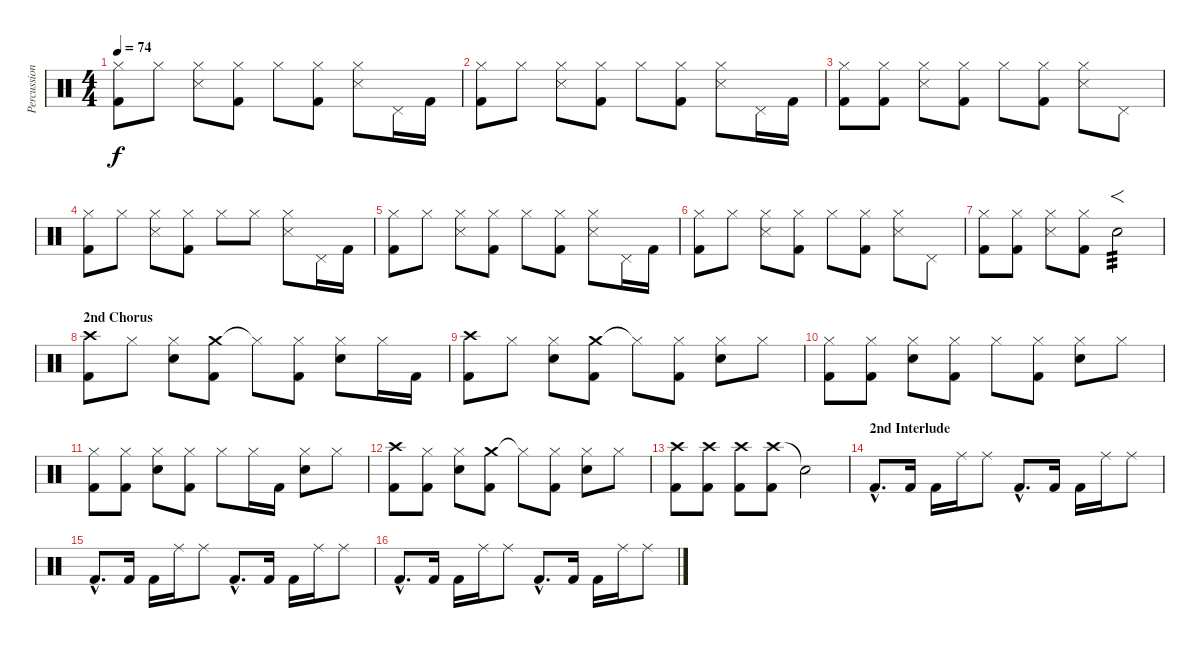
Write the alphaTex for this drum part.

\track ("Percussion" "Percussion") {instrument percussion}
\staff {score}
\articulation defaults
\ts (4 4)
\tempo 74
\clef neutral
\ks c
("Hi-Hat (closed)" "Kick (hit) 2").8{dy f} "Hi-Hat (closed)".8 ("Hi-Hat (closed)" "Snare (side stick) 3").8 ("Hi-Hat (closed)" "Kick (hit) 2").8 "Hi-Hat (closed)".8 ("Hi-Hat (closed)" "Kick (hit) 2").8 ("Hi-Hat (closed)" "Snare (side stick) 3").8 "Pedal Hi-Hat (hit)".16 "Kick (hit) 2".16 |
("Hi-Hat (closed)" "Kick (hit) 2").8 "Hi-Hat (closed)".8 ("Hi-Hat (closed)" "Snare (side stick) 3").8 ("Hi-Hat (closed)" "Kick (hit) 2").8 "Hi-Hat (closed)".8 ("Hi-Hat (closed)" "Kick (hit) 2").8 ("Hi-Hat (closed)" "Snare (side stick) 3").8 "Pedal Hi-Hat (hit)".16 "Kick (hit) 2".16 |
("Hi-Hat (closed)" "Kick (hit) 2").8 ("Hi-Hat (closed)" "Kick (hit) 2").8 ("Hi-Hat (closed)" "Snare (side stick) 3").8 ("Hi-Hat (closed)" "Kick (hit) 2").8 "Hi-Hat (closed)".8 ("Hi-Hat (closed)" "Kick (hit) 2").8 ("Hi-Hat (closed)" "Snare (side stick) 3").8 "Pedal Hi-Hat (hit)".8 |
("Hi-Hat (closed)" "Kick (hit) 2").8 "Hi-Hat (closed)".8 ("Hi-Hat (closed)" "Snare (side stick) 3").8 ("Hi-Hat (closed)" "Kick (hit) 2").8 "Hi-Hat (closed)".8 "Hi-Hat (closed)".8 ("Hi-Hat (closed)" "Snare (side stick) 3").8 "Pedal Hi-Hat (hit)".16 "Kick (hit) 2".16 |
("Hi-Hat (closed)" "Kick (hit) 2").8 "Hi-Hat (closed)".8 ("Hi-Hat (closed)" "Snare (side stick) 3").8 ("Hi-Hat (closed)" "Kick (hit) 2").8 "Hi-Hat (closed)".8 ("Hi-Hat (closed)" "Kick (hit) 2").8 ("Hi-Hat (closed)" "Snare (side stick) 3").8 "Pedal Hi-Hat (hit)".16 "Kick (hit) 2".16 |
("Hi-Hat (closed)" "Kick (hit) 2").8 "Hi-Hat (closed)".8 ("Hi-Hat (closed)" "Snare (side stick) 3").8 ("Hi-Hat (closed)" "Kick (hit) 2").8 "Hi-Hat (closed)".8 ("Hi-Hat (closed)" "Kick (hit) 2").8 ("Hi-Hat (closed)" "Snare (side stick) 3").8 "Pedal Hi-Hat (hit)".8 |
("Hi-Hat (closed)" "Kick (hit) 2").8 ("Hi-Hat (closed)" "Kick (hit) 2").8 ("Hi-Hat (closed)" "Snare (side stick) 3").8 ("Hi-Hat (closed)" "Kick (hit) 2").8 "Snare (hit) 2".2{f tp 3} |
\section ("" "2nd Chorus")
("Crash high (hit)" "Kick (hit) 2").8 "Hi-Hat (closed)".8 ("Hi-Hat (closed)" "Snare (hit) 2").8 ("Crash medium (hit)" "Kick (hit) 2").8 "Hi-Hat (closed)"{t}.8 ("Hi-Hat (closed)" "Kick (hit) 2").8 ("Hi-Hat (closed)" "Snare (hit) 2").8 "Hi-Hat (closed)".16 "Kick (hit) 2".16 |
("Crash high (hit)" "Kick (hit) 2").8 "Hi-Hat (closed)".8 ("Hi-Hat (closed)" "Snare (hit) 2").8 ("Crash medium (hit)" "Kick (hit) 2").8 "Hi-Hat (closed)"{t}.8 ("Hi-Hat (closed)" "Kick (hit) 2").8 ("Hi-Hat (closed)" "Snare (hit) 2").8 "Hi-Hat (closed)".8 |
("Hi-Hat (closed)" "Kick (hit) 2").8 ("Hi-Hat (closed)" "Kick (hit) 2").8 ("Hi-Hat (closed)" "Snare (hit) 2").8 ("Hi-Hat (closed)" "Kick (hit) 2").8 "Hi-Hat (closed)".8 ("Hi-Hat (closed)" "Kick (hit) 2").8 ("Hi-Hat (closed)" "Snare (hit) 2").8 "Hi-Hat (closed)".8 |
("Hi-Hat (closed)" "Kick (hit) 2").8 ("Hi-Hat (closed)" "Kick (hit) 2").8 ("Hi-Hat (closed)" "Snare (hit) 2").8 ("Hi-Hat (closed)" "Kick (hit) 2").8 "Hi-Hat (closed)".8 "Hi-Hat (closed)".16 "Kick (hit) 2".16 ("Hi-Hat (closed)" "Snare (hit) 2").8 "Hi-Hat (closed)".8 |
("Crash high (hit)" "Kick (hit) 2").8 ("Hi-Hat (closed)" "Kick (hit) 2").8 ("Hi-Hat (closed)" "Snare (hit) 2").8 ("Crash medium (hit)" "Kick (hit) 2").8 "Hi-Hat (closed)"{t}.8 ("Hi-Hat (closed)" "Kick (hit) 2").8 ("Hi-Hat (closed)" "Snare (hit) 2").8 "Hi-Hat (closed)".8 |
("Crash high (hit)" "Kick (hit) 2").8 ("Crash high (hit)" "Kick (hit) 2").8 ("Crash high (hit)" "Kick (hit) 2").8 ("Crash high (hit)" "Kick (hit) 2").8 "Snare (hit)"{t}.2 |
\section ("" "2nd Interlude")
"Kick (hit) 2"{hac}.8{d} "Kick (hit) 2".16 "Kick (hit) 2".16 "Ride (middle)".16 "Ride (middle)".8 "Kick (hit) 2"{hac}.8{d} "Kick (hit) 2".16 "Kick (hit) 2".16 "Ride (middle)".16 "Ride (middle)".8 |
"Kick (hit) 2"{hac}.8{d} "Kick (hit) 2".16 "Kick (hit) 2".16 "Ride (middle)".16 "Ride (middle)".8 "Kick (hit) 2"{hac}.8{d} "Kick (hit) 2".16 "Kick (hit) 2".16 "Ride (middle)".16 "Ride (middle)".8 |
"Kick (hit) 2"{hac}.8{d} "Kick (hit) 2".16 "Kick (hit) 2".16 "Ride (middle)".16 "Ride (middle)".8 "Kick (hit) 2"{hac}.8{d} "Kick (hit) 2".16 "Kick (hit) 2".16 "Ride (middle)".16 "Ride (middle)".8
